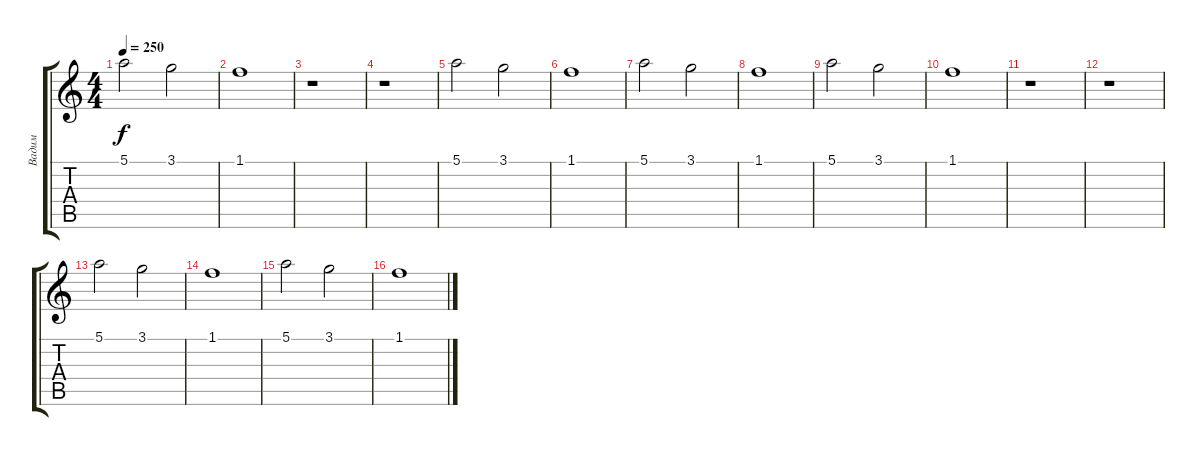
\track ("Вадим" "Вадим") {instrument electricguitarclean}
\staff {score tabs}
\tuning (E4 B3 G3 D3 A2 E2) {hide}
\ts (4 4)
\tempo 250
\clef g2
\ks c
5.1.2{dy f} 3.1.2 |
1.1.1 |
r.1 |
r.1 |
5.1.2 3.1.2 |
1.1.1 |
5.1.2 3.1.2 |
1.1.1 |
5.1.2 3.1.2 |
1.1.1 |
r.1 |
r.1 |
5.1.2 3.1.2 |
1.1.1 |
5.1.2 3.1.2 |
1.1.1
